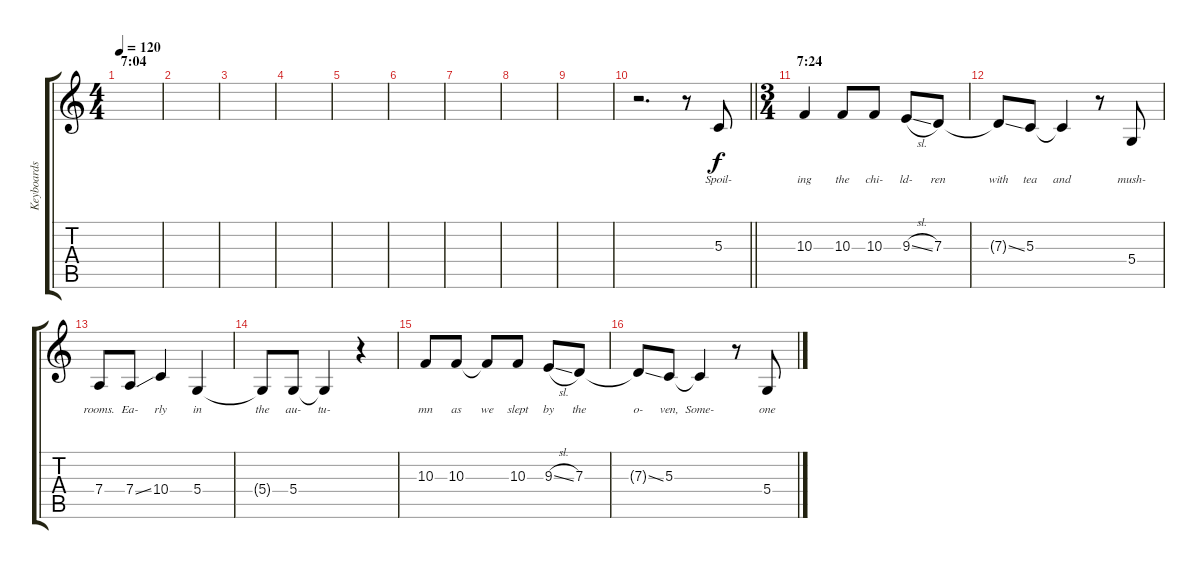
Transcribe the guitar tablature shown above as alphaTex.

\track ("Keyboards 1 and Vocals" "Keyboards ") {instrument electricpiano1}
\staff {score tabs}
\tuning (E4 B3 G3 D3 A2 E2) {hide}
\ts (4 4)
\section ("" "7:04")
\tempo 120
\clef g2
\ks c
|
|
|
|
|
|
|
|
|
\barLineRight lightlight
r.2{d} r.8 5.3.8{lyrics (0 "Spoil-") lyrics (1 "") lyrics (2 "") lyrics (3 "") lyrics (4 "")} |
\ts (3 4)
\section ("" "7:24")
10.3.4{lyrics (0 "ing") lyrics (1 "") lyrics (2 "") lyrics (3 "") lyrics (4 "")} 10.3.8{lyrics (0 "the") lyrics (1 "") lyrics (2 "") lyrics (3 "") lyrics (4 "")} 10.3.8{lyrics (0 "chi-") lyrics (1 "") lyrics (2 "") lyrics (3 "") lyrics (4 "")} 9.3{sl}.8{lyrics (0 "ld-") lyrics (1 "") lyrics (2 "") lyrics (3 "") lyrics (4 "")} 7.3.8{lyrics (0 "ren") lyrics (1 "") lyrics (2 "") lyrics (3 "") lyrics (4 "")} |
7.3{ss t}.8{lyrics (0 "with") lyrics (1 "") lyrics (2 "") lyrics (3 "") lyrics (4 "")} 5.3.8{lyrics (0 "tea") lyrics (1 "") lyrics (2 "") lyrics (3 "") lyrics (4 "")} 5.3{t}.4{lyrics (0 "and") lyrics (1 "") lyrics (2 "") lyrics (3 "") lyrics (4 "")} r.8 5.4.8{lyrics (0 "mush-") lyrics (1 "") lyrics (2 "") lyrics (3 "") lyrics (4 "")} |
7.4.8{lyrics (0 "rooms.") lyrics (1 "") lyrics (2 "") lyrics (3 "") lyrics (4 "")} 7.4{ss}.8{lyrics (0 "Ea-") lyrics (1 "") lyrics (2 "") lyrics (3 "") lyrics (4 "")} 10.4.4{lyrics (0 "rly") lyrics (1 "") lyrics (2 "") lyrics (3 "") lyrics (4 "")} 5.4.4{lyrics (0 "in") lyrics (1 "") lyrics (2 "") lyrics (3 "") lyrics (4 "")} |
5.4{t}.8{lyrics (0 "the") lyrics (1 "") lyrics (2 "") lyrics (3 "") lyrics (4 "")} 5.4.8{lyrics (0 "au-") lyrics (1 "") lyrics (2 "") lyrics (3 "") lyrics (4 "")} 5.4{t}.4{lyrics (0 "tu-") lyrics (1 "") lyrics (2 "") lyrics (3 "") lyrics (4 "")} r.4 |
10.3.8{lyrics (0 "mn") lyrics (1 "") lyrics (2 "") lyrics (3 "") lyrics (4 "")} 10.3.8{lyrics (0 "as") lyrics (1 "") lyrics (2 "") lyrics (3 "") lyrics (4 "")} 10.3{t}.8{lyrics (0 "we") lyrics (1 "") lyrics (2 "") lyrics (3 "") lyrics (4 "")} 10.3.8{lyrics (0 "slept") lyrics (1 "") lyrics (2 "") lyrics (3 "") lyrics (4 "")} 9.3{sl}.8{lyrics (0 "by") lyrics (1 "") lyrics (2 "") lyrics (3 "") lyrics (4 "")} 7.3.8{lyrics (0 "the") lyrics (1 "") lyrics (2 "") lyrics (3 "") lyrics (4 "")} |
7.3{ss t}.8{lyrics (0 "o-") lyrics (1 "") lyrics (2 "") lyrics (3 "") lyrics (4 "")} 5.3.8{lyrics (0 "ven,") lyrics (1 "") lyrics (2 "") lyrics (3 "") lyrics (4 "")} 5.3{t}.4{lyrics (0 "Some-") lyrics (1 "") lyrics (2 "") lyrics (3 "") lyrics (4 "")} r.8 5.4.8{lyrics (0 "one") lyrics (1 "") lyrics (2 "") lyrics (3 "") lyrics (4 "")}
